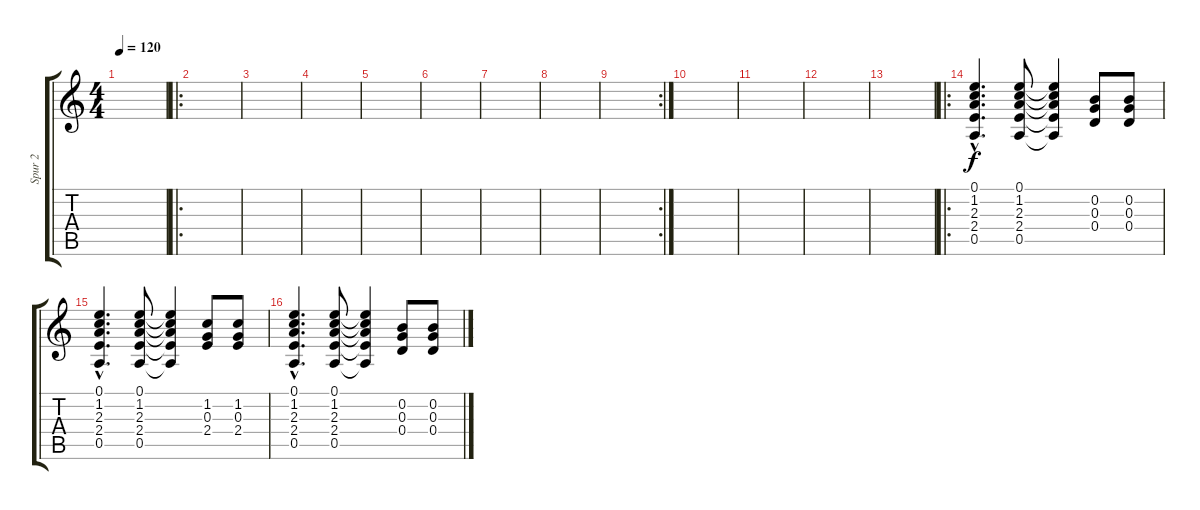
\track ("Spur 2" "Spur 2") {instrument acousticguitarsteel}
\staff {score tabs}
\tuning (E4 B3 G3 D3 A2 E2) {hide}
\ts (4 4)
\tempo 120
\clef g2
\ks c
|
\ro
|
|
|
|
|
|
|
\rc 2
|
|
|
|
|
\ro
(0.1{hac} 1.2{hac} 2.3{hac} 2.4{hac} 0.5{hac}).4{d} (0.1 1.2 2.3 2.4 0.5).8 (0.1{t} 1.2{t} 2.3{t} 2.4{t} 0.5{t}).4 (0.2 0.3 0.4).8 (0.2 0.3 0.4).8 |
(0.1{hac} 1.2{hac} 2.3{hac} 2.4{hac} 0.5{hac}).4{d} (0.1 1.2 2.3 2.4 0.5).8 (0.1{t} 1.2{t} 2.3{t} 2.4{t} 0.5{t}).4 (1.2 0.3 2.4).8 (1.2 0.3 2.4).8 |
(0.1{hac} 1.2{hac} 2.3{hac} 2.4{hac} 0.5{hac}).4{d} (0.1 1.2 2.3 2.4 0.5).8 (0.1{t} 1.2{t} 2.3{t} 2.4{t} 0.5{t}).4 (0.2 0.3 0.4).8 (0.2 0.3 0.4).8
